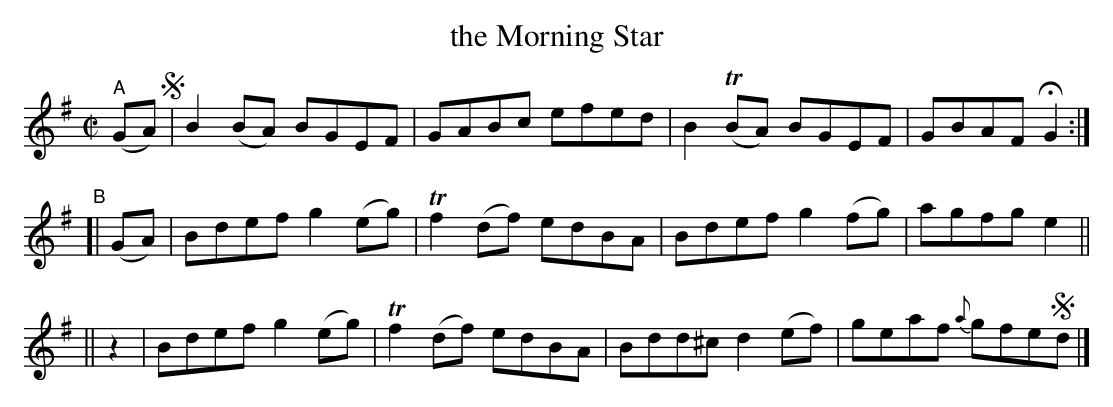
X:1
T: the Morning Star
M: C|
L: 1/8
K: Em
"^A"\
(GA) !segno!| B2(BA) BGEF | GABc efed | B2(TBA) BGEF | GBAF HG2 :|
"^B"\
[|(GA)| Bdef g2(eg) | Tf2(df) edBA | Bdef g2(fg) | agfg e2 ||
|| z2 | Bdef g2(eg) | Tf2(df) edBA | Bdd^c d2(ef) | geaf {a}gfe!segno!d |]
